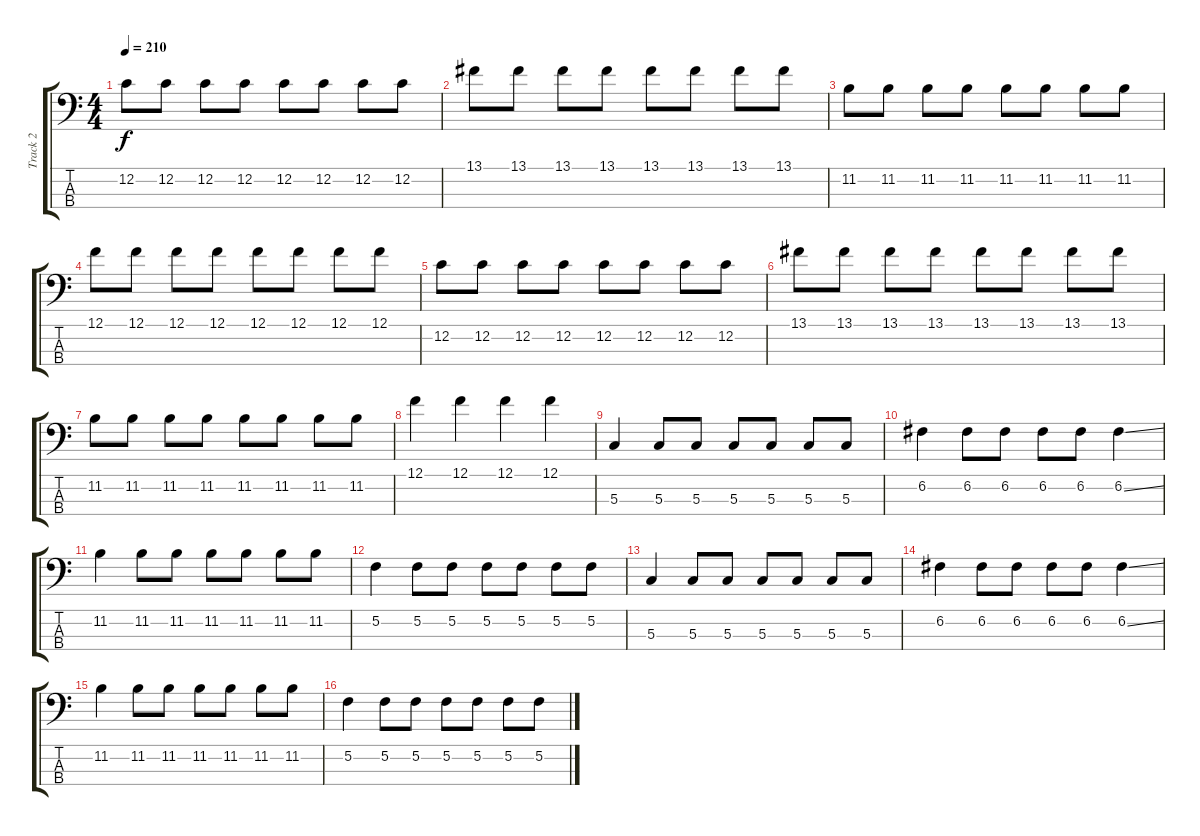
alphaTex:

\track ("Track 2" "Track 2") {instrument electricbassfinger}
\staff {score tabs}
\tuning (F2 C2 G1 C1) {hide}
\ts (4 4)
\tempo 210
\clef f4
\ks c
12.2.8{dy f} 12.2.8 12.2.8 12.2.8 12.2.8 12.2.8 12.2.8 12.2.8 |
13.1.8 13.1.8 13.1.8 13.1.8 13.1.8 13.1.8 13.1.8 13.1.8 |
11.2.8 11.2.8 11.2.8 11.2.8 11.2.8 11.2.8 11.2.8 11.2.8 |
12.1.8 12.1.8 12.1.8 12.1.8 12.1.8 12.1.8 12.1.8 12.1.8 |
12.2.8 12.2.8 12.2.8 12.2.8 12.2.8 12.2.8 12.2.8 12.2.8 |
13.1.8 13.1.8 13.1.8 13.1.8 13.1.8 13.1.8 13.1.8 13.1.8 |
11.2.8 11.2.8 11.2.8 11.2.8 11.2.8 11.2.8 11.2.8 11.2.8 |
12.1.4 12.1.4 12.1.4 12.1.4 |
5.3.4 5.3.8 5.3.8 5.3.8 5.3.8 5.3.8 5.3.8 |
6.2.4 6.2.8 6.2.8 6.2.8 6.2.8 6.2{ss}.4 |
11.2.4 11.2.8 11.2.8 11.2.8 11.2.8 11.2.8 11.2.8 |
5.2.4 5.2.8 5.2.8 5.2.8 5.2.8 5.2.8 5.2.8 |
5.3.4 5.3.8 5.3.8 5.3.8 5.3.8 5.3.8 5.3.8 |
6.2.4 6.2.8 6.2.8 6.2.8 6.2.8 6.2{ss}.4 |
11.2.4 11.2.8 11.2.8 11.2.8 11.2.8 11.2.8 11.2.8 |
5.2.4 5.2.8 5.2.8 5.2.8 5.2.8 5.2.8 5.2.8
